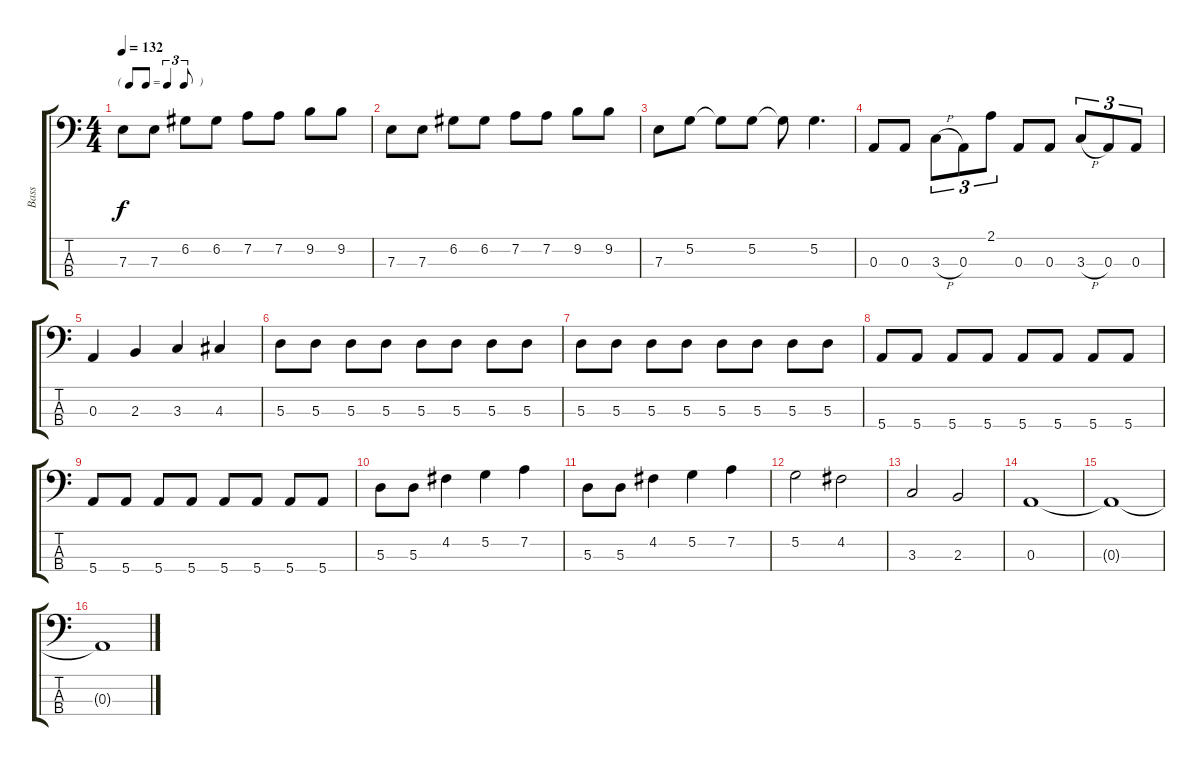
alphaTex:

\track ("Bass" "Bass") {instrument electricbassfinger}
\staff {score tabs}
\tuning (G2 D2 A1 E1) {hide}
\ts (4 4)
\tf triplet8th
\tempo 132
\clef f4
\ks c
7.3.8{dy f} 7.3.8 6.2.8 6.2.8 7.2.8 7.2.8 9.2.8 9.2.8 |
7.3.8 7.3.8 6.2.8 6.2.8 7.2.8 7.2.8 9.2.8 9.2.8 |
7.3.8 5.2.8 5.2{t}.8 5.2.8 5.2{t}.8 5.2.4{d} |
0.3.8 0.3.8 3.3{h}.8{tu (3 2)} 0.3.8{tu (3 2)} 2.1.8{tu (3 2)} 0.3.8 0.3.8 3.3{h}.8{tu (3 2)} 0.3.8{tu (3 2)} 0.3.8{tu (3 2)} |
0.3.4 2.3.4 3.3.4 4.3.4 |
5.3.8 5.3.8 5.3.8 5.3.8 5.3.8 5.3.8 5.3.8 5.3.8 |
5.3.8 5.3.8 5.3.8 5.3.8 5.3.8 5.3.8 5.3.8 5.3.8 |
5.4.8 5.4.8 5.4.8 5.4.8 5.4.8 5.4.8 5.4.8 5.4.8 |
5.4.8 5.4.8 5.4.8 5.4.8 5.4.8 5.4.8 5.4.8 5.4.8 |
5.3.8 5.3.8 4.2.4 5.2.4 7.2.4 |
5.3.8 5.3.8 4.2.4 5.2.4 7.2.4 |
5.2.2 4.2.2 |
3.3.2 2.3.2 |
0.3.1 |
0.3{t}.1 |
0.3{t}.1
